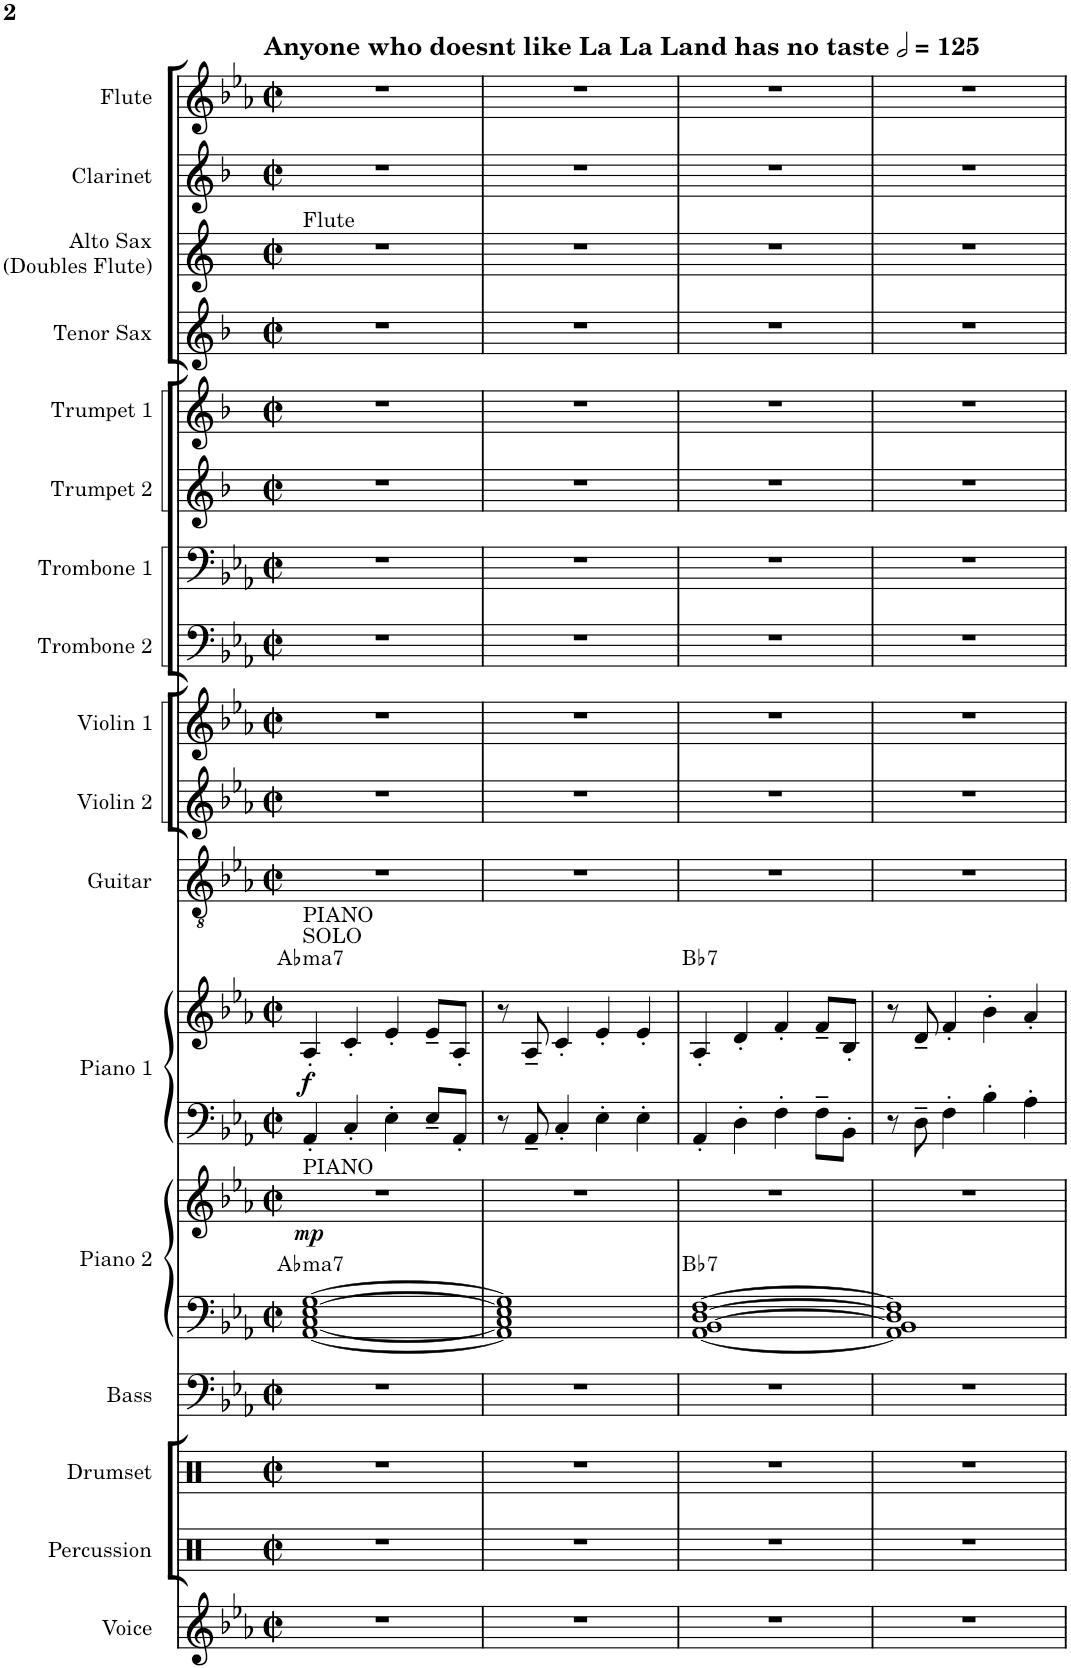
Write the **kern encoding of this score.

**kern	**kern	**kern	**kern	**kern	**kern	**dynam	**harte	**kern	**kern	**dynam	**harte	**kern	**kern	**kern	**kern	**kern	**kern	**kern	**kern	**kern	**kern	**kern
*part17	*part16	*part15	*part14	*part13	*part13	*part13	*part13	*part12	*part12	*part12	*part12	*part11	*part10	*part9	*part8	*part7	*part6	*part5	*part4	*part3	*part2	*part1
*staff19	*staff18	*staff17	*staff16	*staff15	*staff14	*staff14/15	*	*staff13	*staff12	*staff12/13	*	*staff11	*staff10	*staff9	*staff8	*staff7	*staff6	*staff5	*staff4	*staff3	*staff2	*staff1
*I"Voice	*I"Percussion	*I"Drumset	*I"Bass	*I"Piano 2	*	*	*	*I"Piano 1	*	*	*	*I"Guitar	*I"Violin 2	*I"Violin 1	*I"Trombone 2	*I"Trombone 1	*I"Trumpet 2	*I"Trumpet 1	*I"Tenor Sax	*I"Alto Sax (Doubles Flute)	*I"Clarinet	*I"Flute
*I'Vo.	*I'Perc.	*I'Drs.	*I'Bass	*I'Pno. 2	*	*	*	*I'Pno. 1	*	*	*	*I'Guit.	*I'Vln. 2	*I'Vln. 1	*I'Tbn. 2	*I'Tbn. 1	*I'Tpt. 2	*I'Tpt 1	*I'T. Sax	*I'Alto	*I'Clar.	*I'Fl. 1
*clefG2	*clefX	*clefX	*clefF4	*clefF4	*clefG2	*	*	*clefF4	*clefG2	*	*	*clefGv2	*clefG2	*clefG2	*clefF4	*clefF4	*clefG2	*clefG2	*clefG2	*clefG2	*clefG2	*clefG2
*	*	*	*Trd7c12	*	*	*	*	*	*	*	*	*	*	*	*	*	*Trd1c2	*Trd1c2	*Trd8c14	*Trd5c9	*Trd1c2	*
*k[b-e-a-]	*k[]	*k[]	*k[b-e-a-]	*k[b-e-a-]	*k[b-e-a-]	*	*	*k[b-e-a-]	*k[b-e-a-]	*	*	*k[b-e-a-]	*k[b-e-a-]	*k[b-e-a-]	*k[b-e-a-]	*k[b-e-a-]	*k[b-]	*k[b-]	*k[b-]	*k[]	*k[b-]	*k[b-e-a-]
*M2/2	*M2/2	*M2/2	*M2/2	*M2/2	*M2/2	*	*	*M2/2	*M2/2	*	*	*M2/2	*M2/2	*M2/2	*M2/2	*M2/2	*M2/2	*M2/2	*M2/2	*M2/2	*M2/2	*M2/2
*met(c|)	*met(c|)	*met(c|)	*met(c|)	*met(c|)	*met(c|)	*	*	*met(c|)	*met(c|)	*	*	*met(c|)	*met(c|)	*met(c|)	*met(c|)	*met(c|)	*met(c|)	*met(c|)	*met(c|)	*met(c|)	*met(c|)	*met(c|)
*MM250	*MM250	*MM250	*MM250	*MM250	*MM250	*	*	*MM250	*MM250	*	*	*MM250	*MM250	*MM250	*MM250	*MM250	*MM250	*MM250	*MM250	*MM250	*MM250	*MM250
=1	=1	=1	=1	=1	=1	=1	=1	=1	=1	=1	=1	=1	=1	=1	=1	=1	=1	=1	=1	=1	=1	=1
!	!	!	!	!	!	!	!	!	!	!	!	!	!	!	!	!	!	!	!	!	!	!LO:TX:a:B:t=Anyone who doesnt like La La Land has no taste
!	!	!	!	!	!	!	!	!	!	!	!	!	!	!	!	!	!	!	!	!LO:TX:a:t=Flute	!	!
!	!	!	!	!	!	!	!	!	!LO:TX:a:t=SOLO	!	!	!	!	!	!	!	!	!	!	!	!	!
!	!	!	!	!	!	!	!	!	!LO:TX:a:t=PIANO	!	!	!	!	!	!	!	!	!	!	!	!	!
!	!	!	!	!	!LO:TX:a:t=PIANO	!	!	!	!	!	!	!	!	!	!	!	!	!	!	!	!	!
!	!	!	!	!	!	!LO:DY:b	!LO:H:kt=ma7	!	!	!LO:DY:b	!LO:H:kt=ma7	!	!	!	!	!	!	!	!	!	!	!
1r	1r	1r	1r	[1AA- [1C [1E- [1G	1r	mp	Ab:maj7	4AA-'/	4A-'/	f	Ab:maj7	1r	1r	1r	1r	1r	1r	1r	1r	1r	1r	1r
.	.	.	.	.	.	.	.	4C'/	4c'/	.	.	.	.	.	.	.	.	.	.	.	.	.
.	.	.	.	.	.	.	.	4E-'\	4e-'/	.	.	.	.	.	.	.	.	.	.	.	.	.
.	.	.	.	.	.	.	.	8E-~/L	8e-~/L	.	.	.	.	.	.	.	.	.	.	.	.	.
.	.	.	.	.	.	.	.	8AA-'/J	8A-'/J	.	.	.	.	.	.	.	.	.	.	.	.	.
=2	=2	=2	=2	=2	=2	=2	=2	=2	=2	=2	=2	=2	=2	=2	=2	=2	=2	=2	=2	=2	=2	=2
1r	1r	1r	1r	1AA-] 1C] 1E-] 1G]	1r	.	.	8r	8r	.	.	1r	1r	1r	1r	1r	1r	1r	1r	1r	1r	1r
.	.	.	.	.	.	.	.	8AA-~/	8A-~/	.	.	.	.	.	.	.	.	.	.	.	.	.
.	.	.	.	.	.	.	.	4C'/	4c'/	.	.	.	.	.	.	.	.	.	.	.	.	.
.	.	.	.	.	.	.	.	4E-'\	4e-'/	.	.	.	.	.	.	.	.	.	.	.	.	.
.	.	.	.	.	.	.	.	4E-'\	4e-'/	.	.	.	.	.	.	.	.	.	.	.	.	.
=3	=3	=3	=3	=3	=3	=3	=3	=3	=3	=3	=3	=3	=3	=3	=3	=3	=3	=3	=3	=3	=3	=3
!	!	!	!	!	!	!	!LO:H:kt=7	!	!	!	!LO:H:kt=7	!	!	!	!	!	!	!	!	!	!	!
1r	1r	1r	1r	[1AA- [1BB- [1D [1F	1r	.	Bb:7	4AA-'/	4A-'/	.	Bb:7	1r	1r	1r	1r	1r	1r	1r	1r	1r	1r	1r
.	.	.	.	.	.	.	.	4D'\	4d'/	.	.	.	.	.	.	.	.	.	.	.	.	.
.	.	.	.	.	.	.	.	4F'\	4f'/	.	.	.	.	.	.	.	.	.	.	.	.	.
.	.	.	.	.	.	.	.	8F~\L	8f~/L	.	.	.	.	.	.	.	.	.	.	.	.	.
.	.	.	.	.	.	.	.	8BB-'\J	8B-'/J	.	.	.	.	.	.	.	.	.	.	.	.	.
=4	=4	=4	=4	=4	=4	=4	=4	=4	=4	=4	=4	=4	=4	=4	=4	=4	=4	=4	=4	=4	=4	=4
1r	1r	1r	1r	1AA-] 1BB-] 1D] 1F]	1r	.	.	8r	8r	.	.	1r	1r	1r	1r	1r	1r	1r	1r	1r	1r	1r
.	.	.	.	.	.	.	.	8D~\	8d~/	.	.	.	.	.	.	.	.	.	.	.	.	.
.	.	.	.	.	.	.	.	4F'\	4f'/	.	.	.	.	.	.	.	.	.	.	.	.	.
.	.	.	.	.	.	.	.	4B-'\	4b-'\	.	.	.	.	.	.	.	.	.	.	.	.	.
.	.	.	.	.	.	.	.	4A-'\	4a-'/	.	.	.	.	.	.	.	.	.	.	.	.	.
=	=	=	=	=	=	=	=	=	=	=	=	=	=	=	=	=	=	=	=	=	=	=
*-	*-	*-	*-	*-	*-	*-	*-	*-	*-	*-	*-	*-	*-	*-	*-	*-	*-	*-	*-	*-	*-	*-
